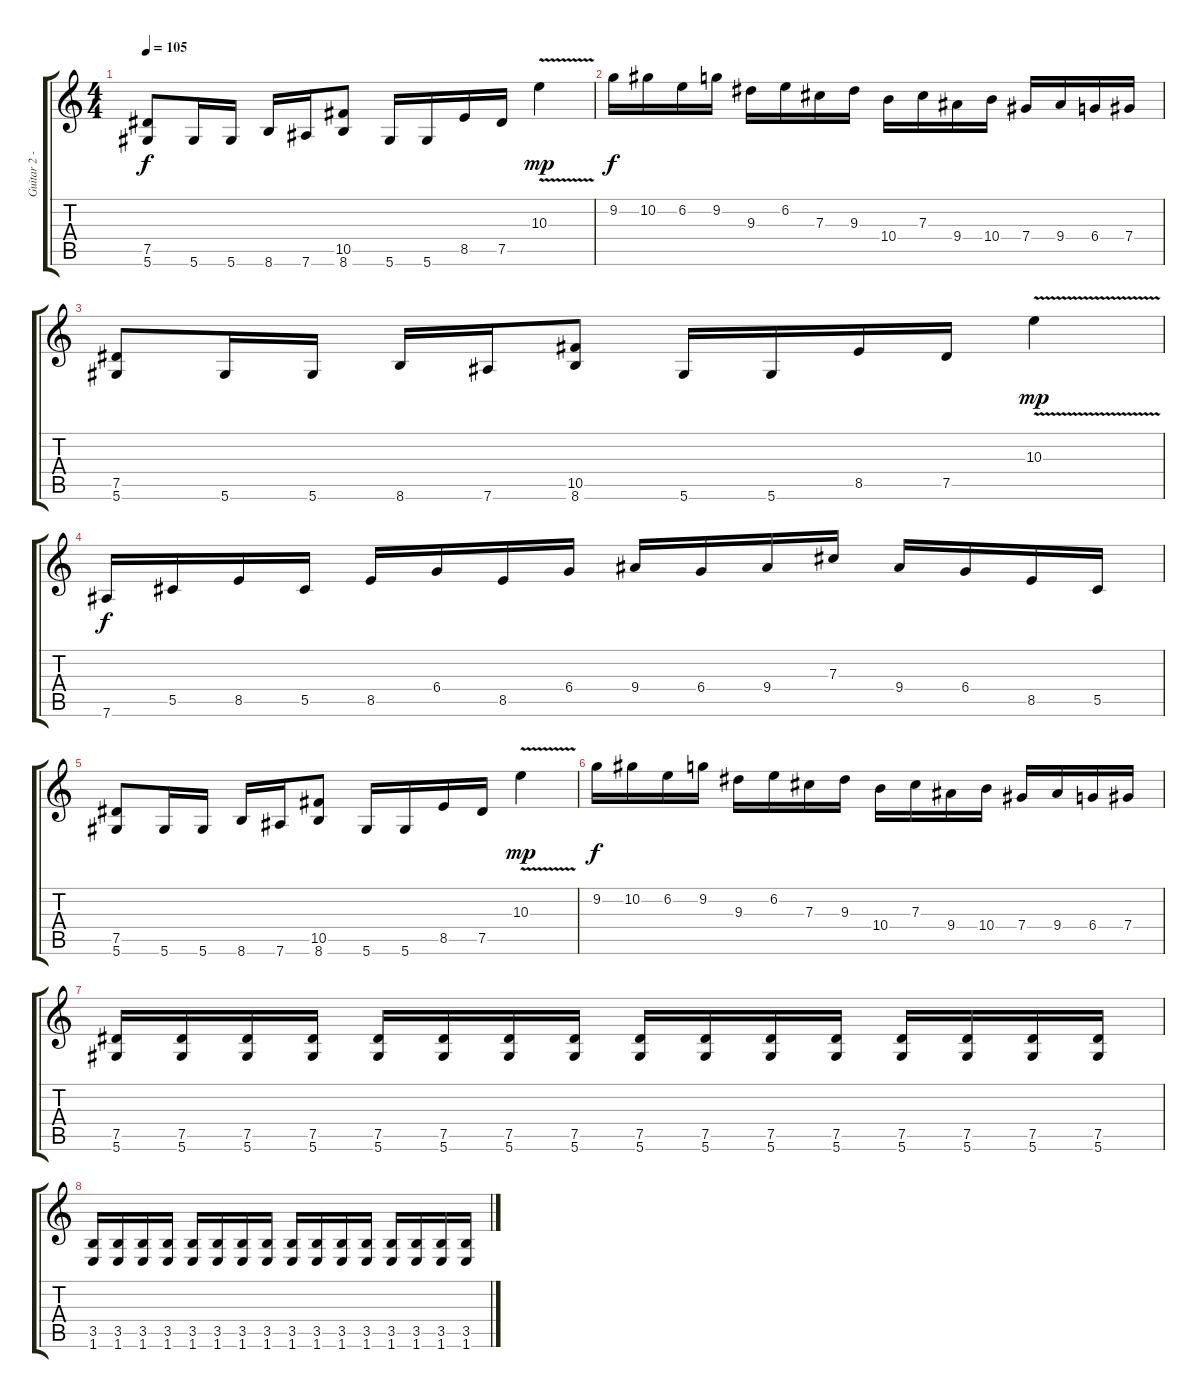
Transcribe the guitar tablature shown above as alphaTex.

\track ("Guitar 2 - BG" "Guitar 2 -") {instrument distortionguitar}
\staff {score tabs}
\tuning (Eb4 Bb3 Gb3 Db3 Ab2 Eb2) {hide}
\ts (4 4)
\tempo 105
\clef g2
\ks c
(7.5 5.6).8{dy f} 5.6.16 5.6.16 8.6.16 7.6.16 (10.5 8.6).8 5.6.16 5.6.16 8.5.16 7.5.16 10.3{v}.4{dy mp} |
9.2.16{dy f} 10.2.16 6.2.16 9.2.16 9.3.16 6.2.16 7.3.16 9.3.16 10.4.16 7.3.16 9.4.16 10.4.16 7.4.16 9.4.16 6.4.16 7.4.16 |
(7.5 5.6).8 5.6.16 5.6.16 8.6.16 7.6.16 (10.5 8.6).8 5.6.16 5.6.16 8.5.16 7.5.16 10.3{v}.4{dy mp} |
7.6.16{dy f} 5.5.16 8.5.16 5.5.16 8.5.16 6.4.16 8.5.16 6.4.16 9.4.16 6.4.16 9.4.16 7.3.16 9.4.16 6.4.16 8.5.16 5.5.16 |
(7.5 5.6).8 5.6.16 5.6.16 8.6.16 7.6.16 (10.5 8.6).8 5.6.16 5.6.16 8.5.16 7.5.16 10.3{v}.4{dy mp} |
9.2.16{dy f} 10.2.16 6.2.16 9.2.16 9.3.16 6.2.16 7.3.16 9.3.16 10.4.16 7.3.16 9.4.16 10.4.16 7.4.16 9.4.16 6.4.16 7.4.16 |
(7.5 5.6).16 (7.5 5.6).16 (7.5 5.6).16 (7.5 5.6).16 (7.5 5.6).16 (7.5 5.6).16 (7.5 5.6).16 (7.5 5.6).16 (7.5 5.6).16 (7.5 5.6).16 (7.5 5.6).16 (7.5 5.6).16 (7.5 5.6).16 (7.5 5.6).16 (7.5 5.6).16 (7.5 5.6).16 |
(3.5 1.6).16 (3.5 1.6).16 (3.5 1.6).16 (3.5 1.6).16 (3.5 1.6).16 (3.5 1.6).16 (3.5 1.6).16 (3.5 1.6).16 (3.5 1.6).16 (3.5 1.6).16 (3.5 1.6).16 (3.5 1.6).16 (3.5 1.6).16 (3.5 1.6).16 (3.5 1.6).16 (3.5 1.6).16
